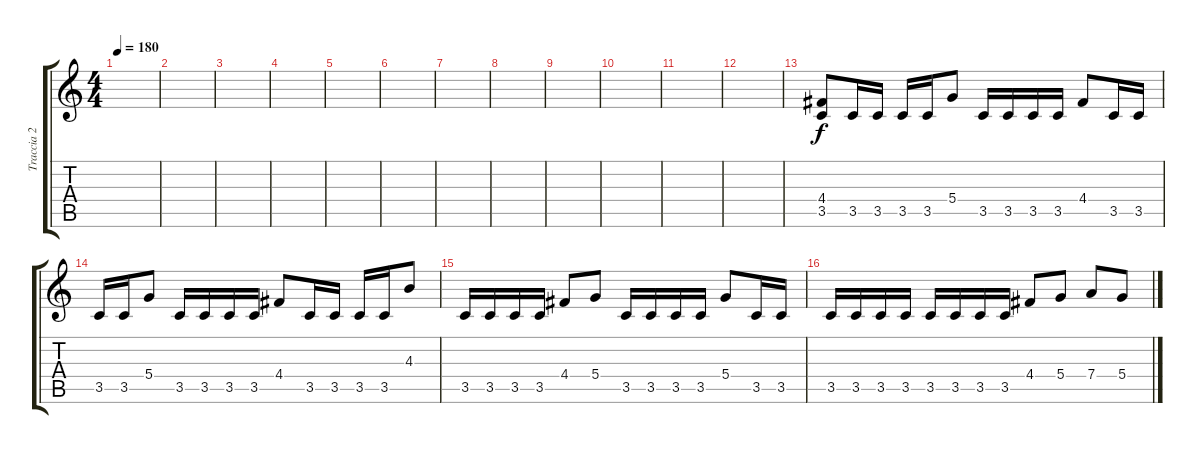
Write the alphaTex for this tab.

\track ("Traccia 2" "Traccia 2") {instrument distortionguitar}
\staff {score tabs}
\tuning (E4 B3 G3 D3 A2 E2) {hide}
\ts (4 4)
\tempo 180
\clef g2
\ks c
|
|
|
|
|
|
|
|
|
|
|
|
(4.4 3.5).8 3.5.16 3.5.16 3.5.16 3.5.16 5.4.8 3.5.16 3.5.16 3.5.16 3.5.16 4.4.8 3.5.16 3.5.16 |
3.5.16 3.5.16 5.4.8 3.5.16 3.5.16 3.5.16 3.5.16 4.4.8 3.5.16 3.5.16 3.5.16 3.5.16 4.3.8 |
3.5.16 3.5.16 3.5.16 3.5.16 4.4.8 5.4.8 3.5.16 3.5.16 3.5.16 3.5.16 5.4.8 3.5.16 3.5.16 |
3.5.16 3.5.16 3.5.16 3.5.16 3.5.16 3.5.16 3.5.16 3.5.16 4.4.8 5.4.8 7.4.8 5.4.8
